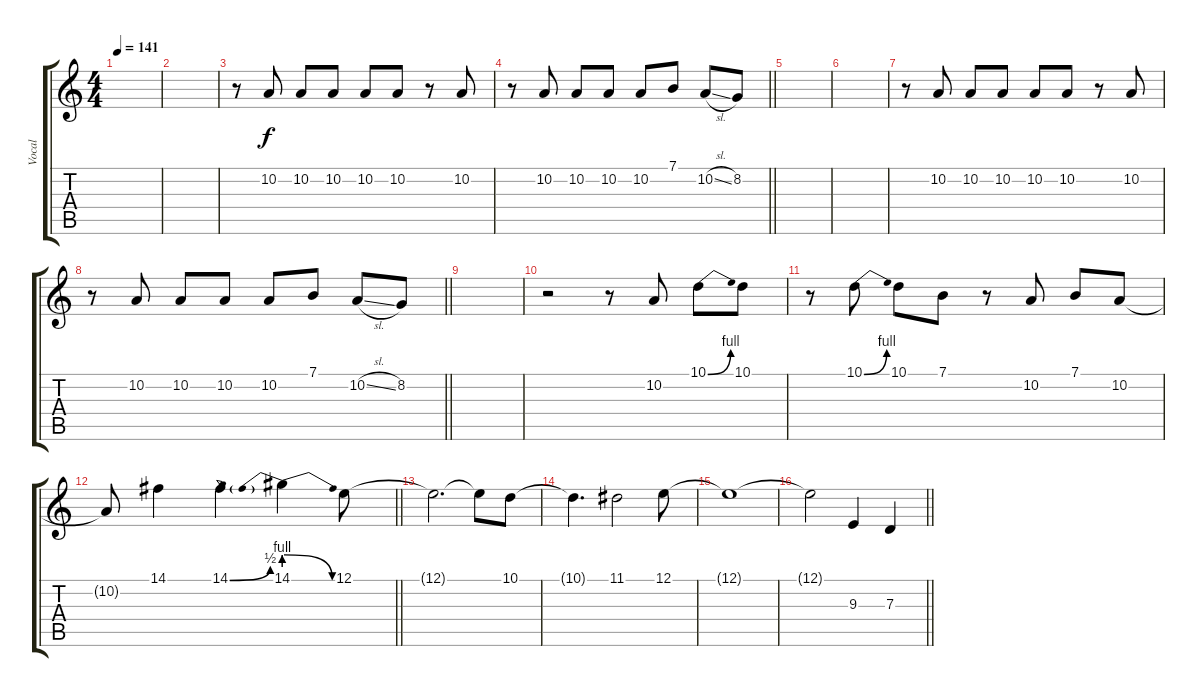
\track ("Vocal" "Vocal") {instrument violin}
\staff {score tabs}
\tuning (E4 B3 G3 D3 A2 E2) {hide}
\ts (4 4)
\tempo 141
\clef g2
\ks c
|
|
r.8 10.2.8 10.2.8 10.2.8 10.2.8 10.2.8 r.8 10.2.8 |
\barLineRight lightlight
r.8 10.2.8 10.2.8 10.2.8 10.2.8 7.1.8 10.2{sl}.8 8.2.8 |
|
|
r.8 10.2.8 10.2.8 10.2.8 10.2.8 10.2.8 r.8 10.2.8 |
\barLineRight lightlight
r.8 10.2.8 10.2.8 10.2.8 10.2.8 7.1.8 10.2{sl}.8 8.2.8 |
|
r.2 r.8 10.2.8 10.1{be (bend 0 0 60 4)}.8 10.1.8 |
r.8 10.1{be (bend 0 0 60 4)}.8 10.1.8 7.1.8 r.8 10.2.8 7.1.8 10.2.8 |
\barLineRight lightlight
10.2{t}.8 14.1.4 14.1{be (bend 0 0 60 2)}.4 14.1{be (prebendrelease 0 4 60 0)}.4 12.1.8 |
12.1{t}.2{d} 12.1{t}.8 10.1.8 |
10.1{t}.4{d} 11.1.2 12.1.8 |
12.1{t}.1 |
\barLineRight lightlight
12.1{t}.2 9.3.4 7.3.4
